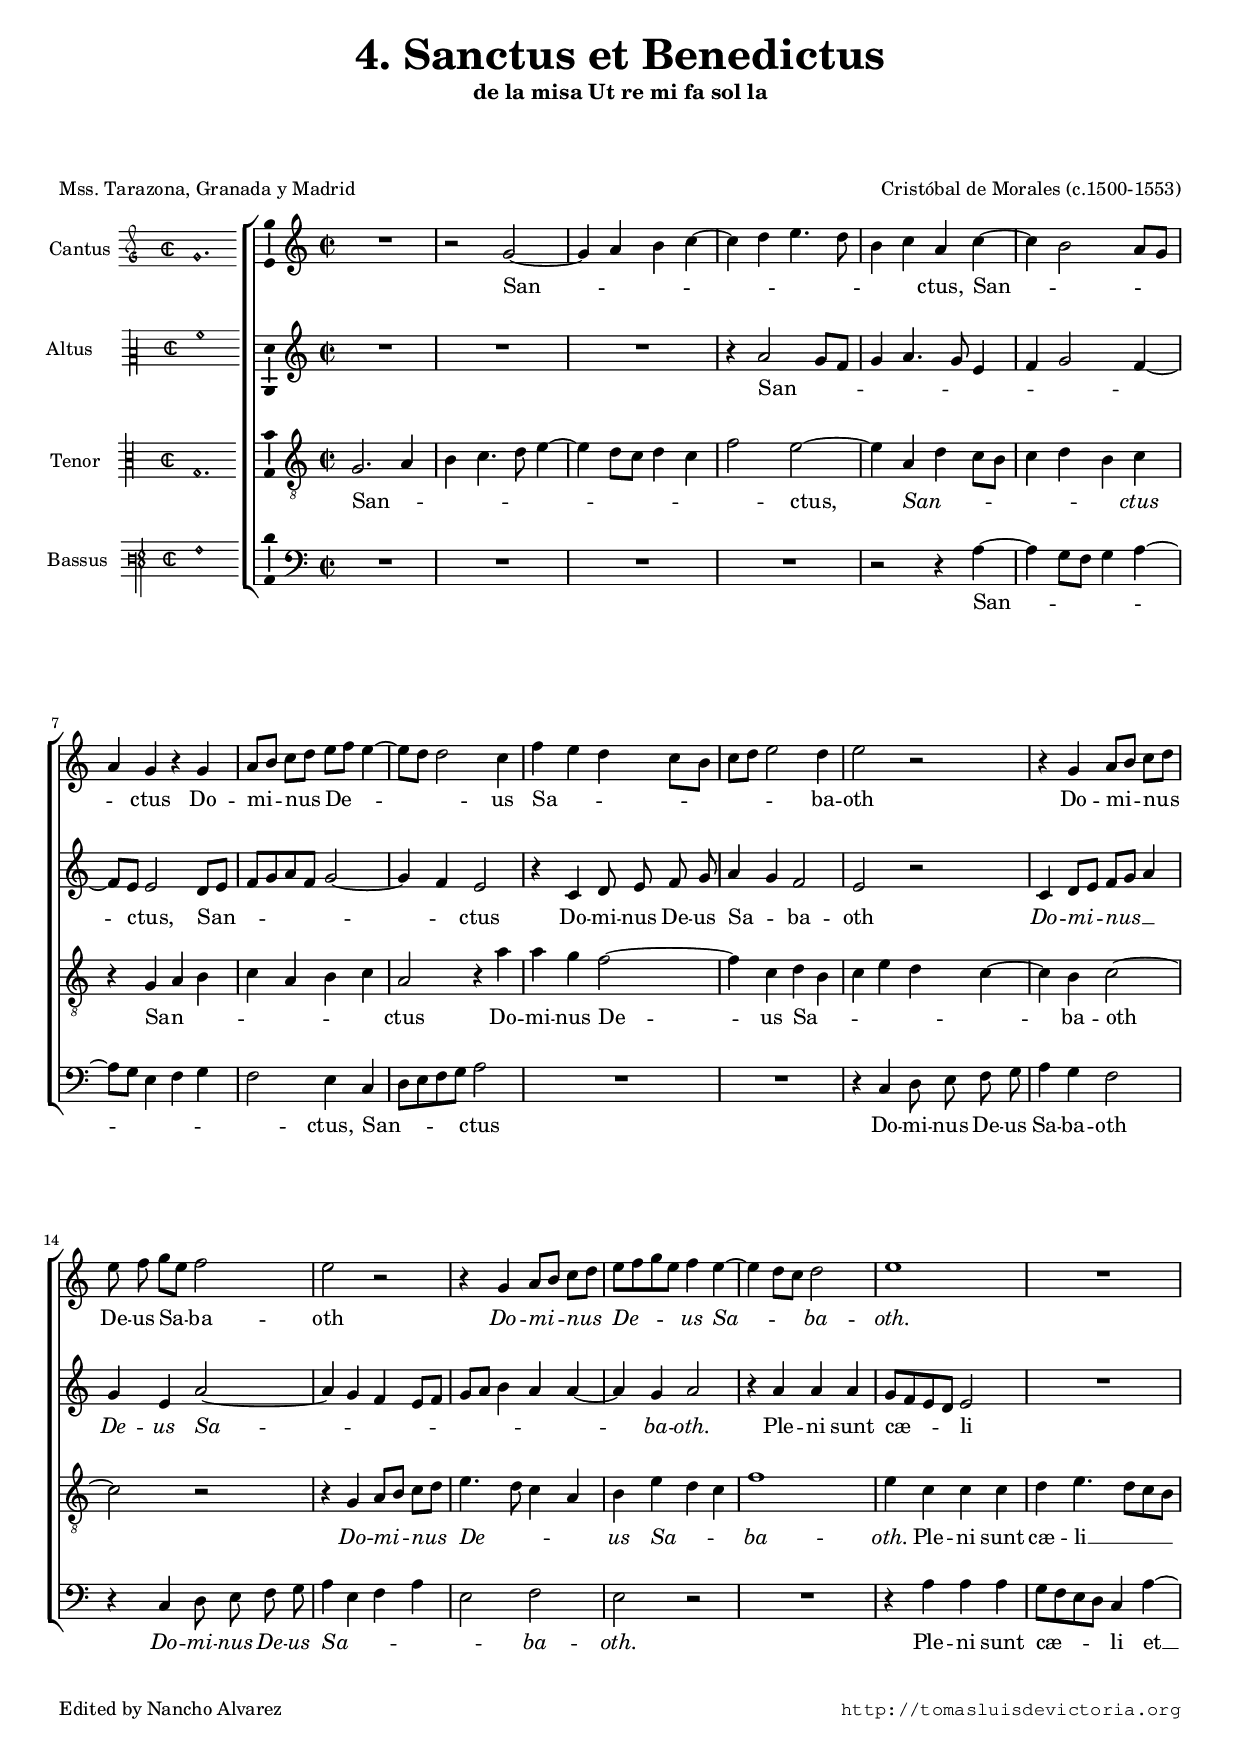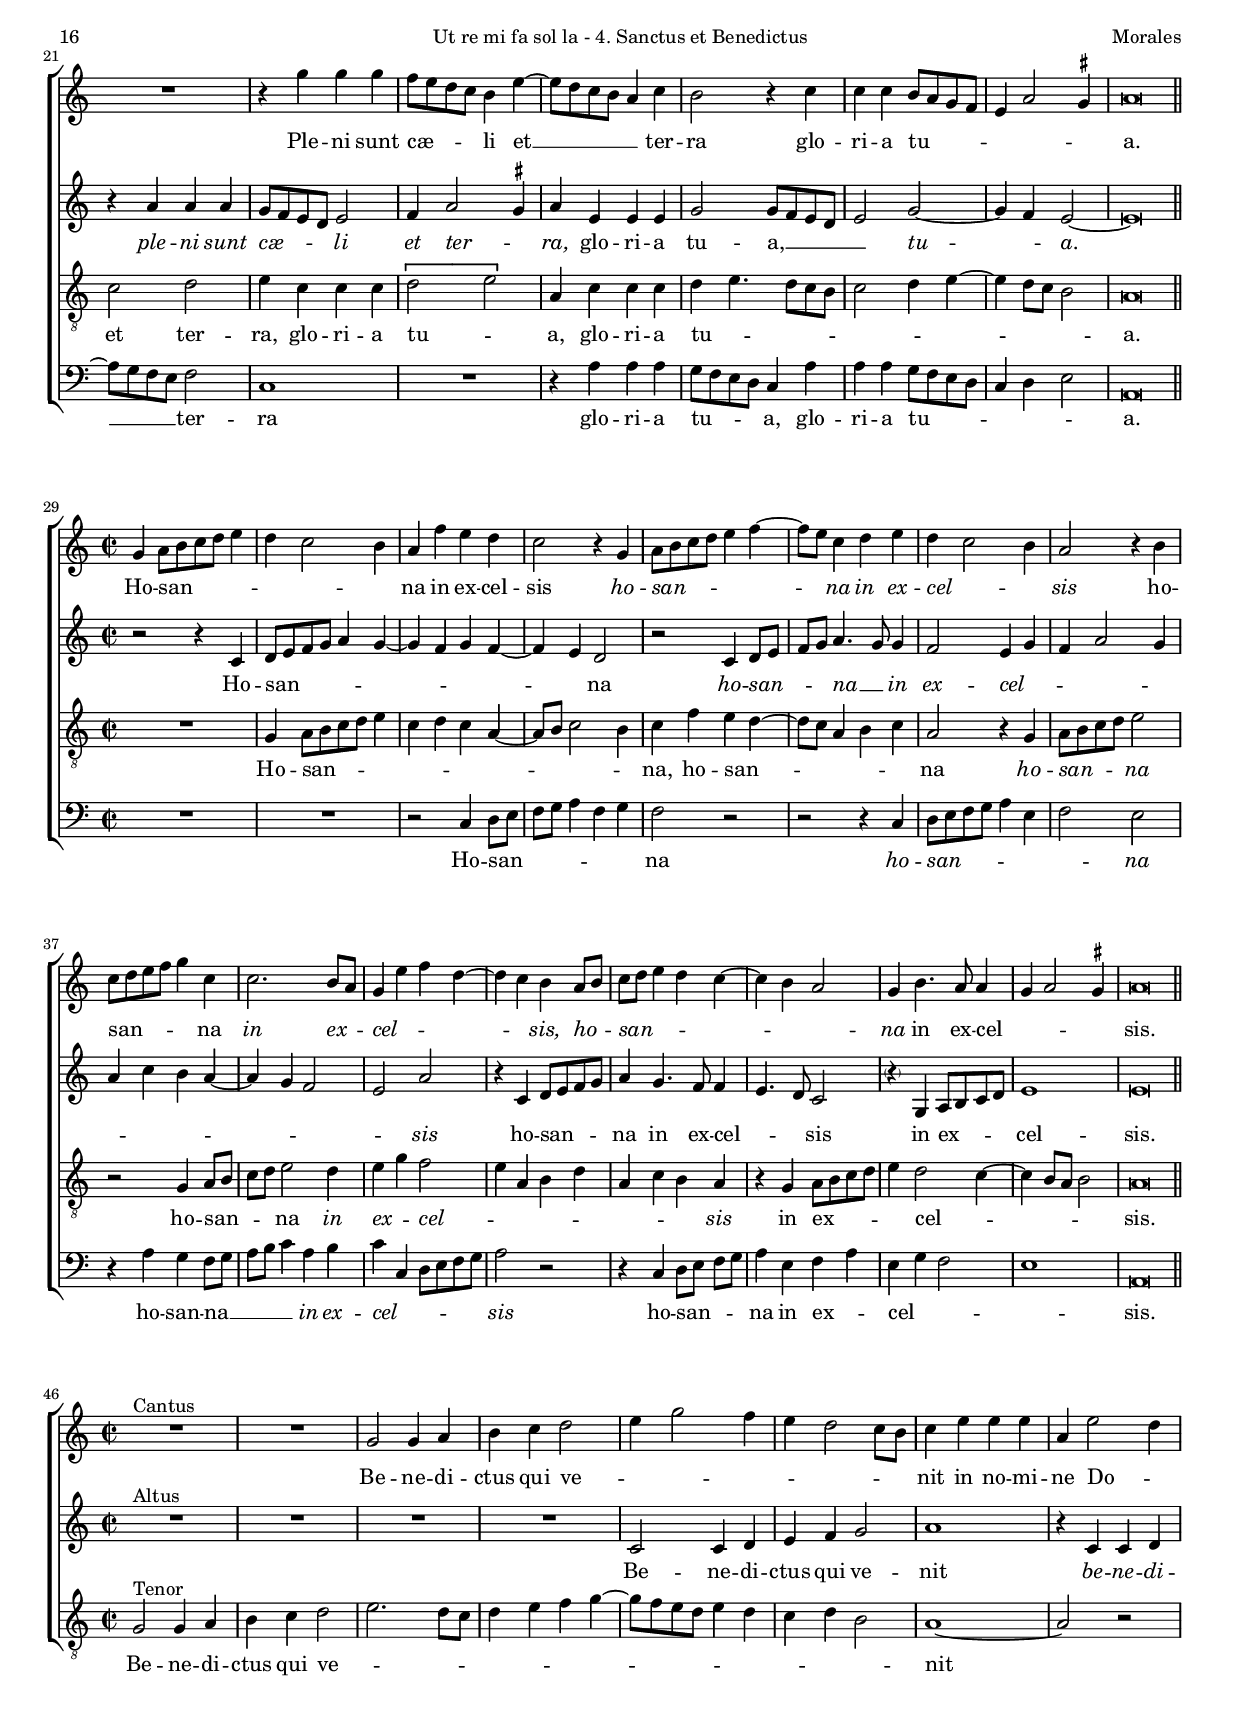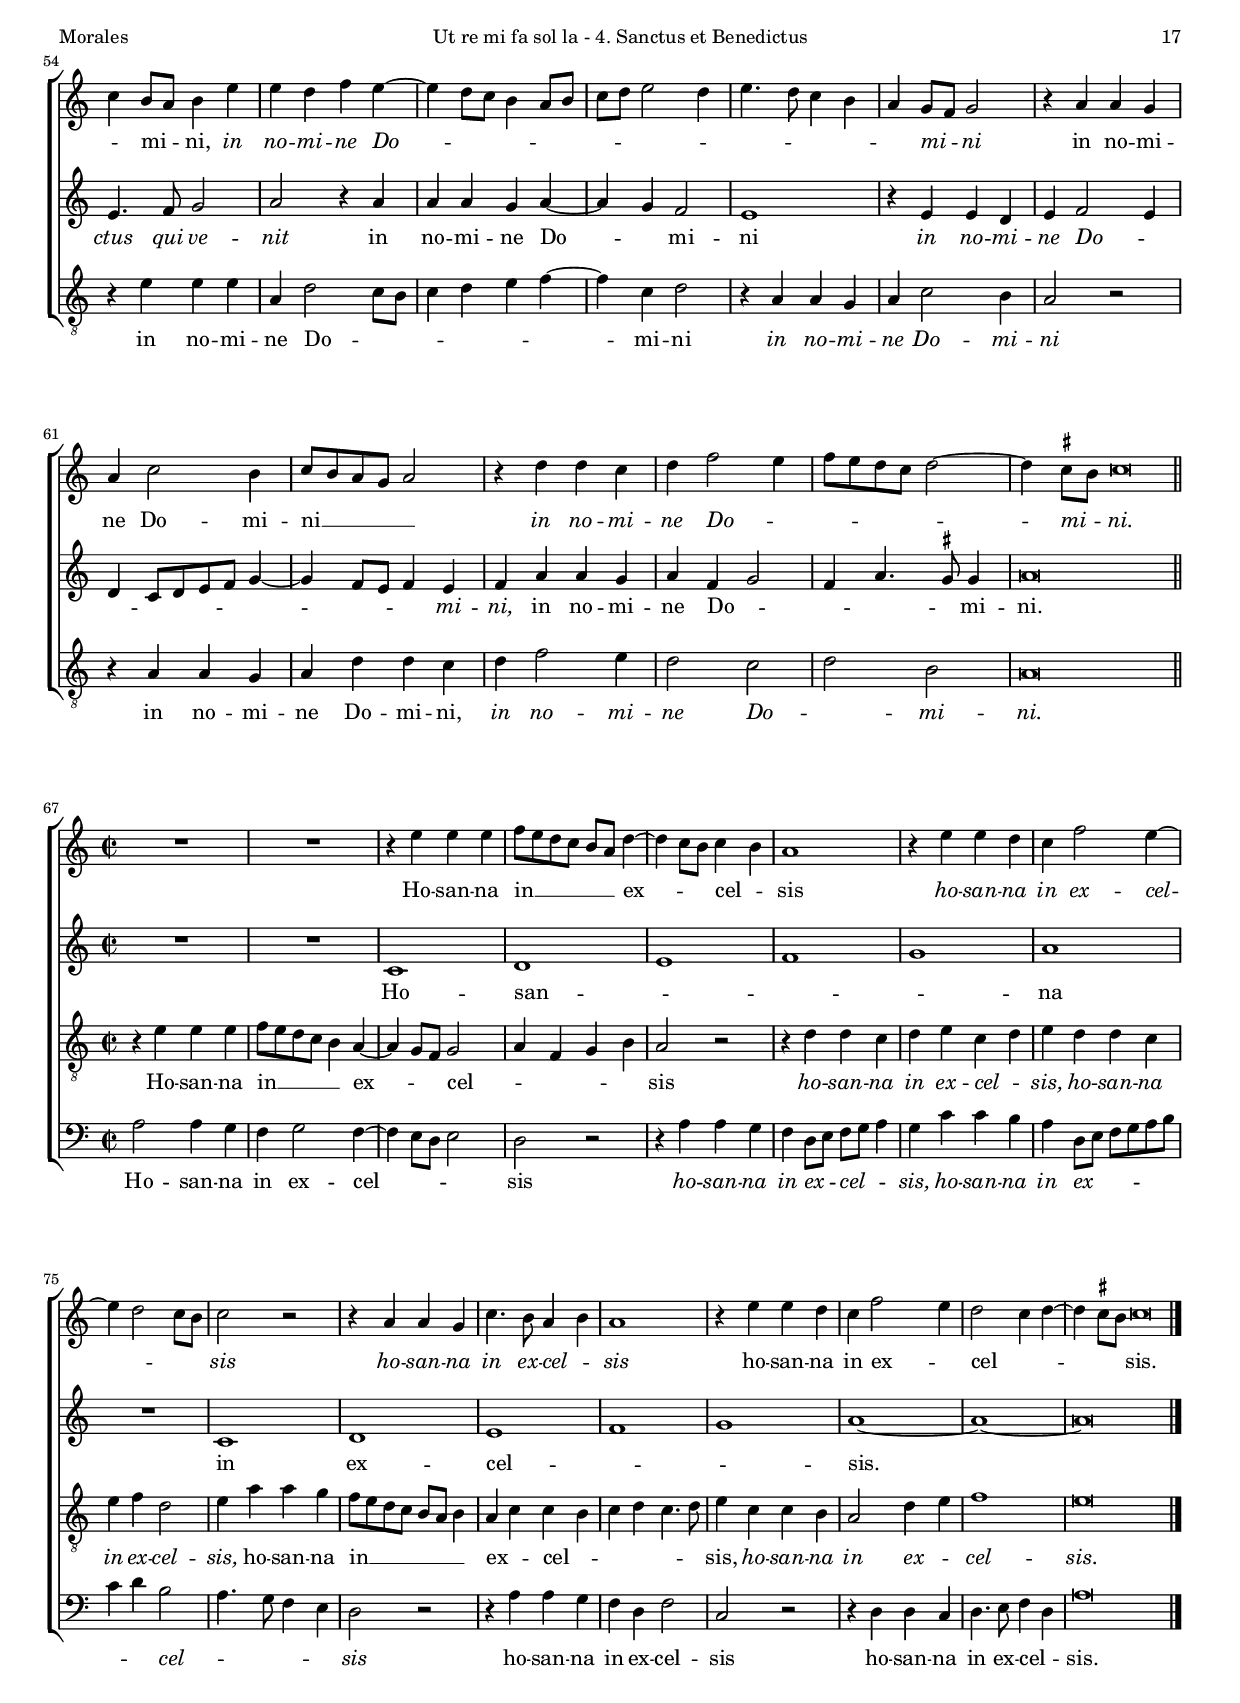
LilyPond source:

\version "2.18.0"

#(set-default-paper-size "a4")
#(set-global-staff-size 16.4)
#(ly:set-option 'point-and-click #f)
%mobile -s15.5 -i3.2

italicas=\override LyricText.font-shape = #'italic
rectas=\override LyricText.font-shape = #'upright
ss=\once \set suggestAccidentals = ##t
incipitwidth = 20

htitle="Ut re mi fa sol la - 4. Sanctus et Benedictus"
hcomposer="Morales"

% En en el manuscrito de Tarazona los "Hosanna" están intercambiados,
% además el bassus tiene variantes y el altus
% es completamente distinto en el "Benedictus".

\header {
	title=\markup{\fontsize #3 "4. Sanctus et Benedictus"}
	subtitle="de la misa Ut re mi fa sol la"
	subsubtitle=\markup{\column{" " " " " "}}
	composer="Cristóbal de Morales (c.1500-1553)"
        pdfauthor=\composer
	%opus="(-)"
	poet=\markup{\fontsize #0 "Mss. Tarazona, Granada y Madrid"}
	% Tarazona: libros de polifonia 5
	% Granada: Capilla Real
	% Madrid, Medinaceli, Ms. 607
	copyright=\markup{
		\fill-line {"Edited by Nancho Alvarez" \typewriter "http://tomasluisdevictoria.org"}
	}
%	tagline=""
}

global={\key c \major \time 2/2 \skip 1*28 \bar "||" 
	\override Score.TimeSignature.break-visibility = #'#(#f #t #t)
			\time 2/2 \skip 1*17 \bar "||" \break
			\time 2/2 \skip 1*21 \bar "||" \break
			\time 2/2 \skip 1*17 \bar "|."
}


cantus=\relative c''{
	R1
	r2 g ~
	g4 a b c ~
	c d e4. d8
	b4 c a c ~
	c b2 a8 g
	a4 g r g
	a8[ b] c[ d] e[ f] e4 ~
	e8 d d2 c4
	f4 e d c8 b
	c d e2 d4
	e2 r
	r4 g,
	a8[ b] c[ d] 
	e8 \noBeam f g[ e] f2
	e2 r
	r4 g, a8[ b] c[ d]
	e f g e f4 e ~
	e d8 c d2
	e1
	R1*2
	r4 g g g
	f8 e d c b4 e ~
	e8 d c b a4 c
	b2 r4 c
	c c b8 a g f
	e4 a2 \ss gis4
	a\breve*1/2
	g4 a8[ b c d] e4
	d c2 b4
	a f' e d
	c2 r4 g
	a8 b c d e4 f ~
	f8 e c4 d e
	d c2 b4
	a2 r4 b
	c8 d e f g4 c,
	c2. b8 a
	g4 e' f d ~
	d c b a8 b
	c8 d e4 d c ~
	c b a2
	g4 b4. a8 a4
	g4 a2 \ss gis4
	a\breve*1/2
	s4*0^\markup{"Cantus"}
	R1*2
	g2 g4 a
	b c d2
	e4 g2 f4
	e d2 c8 b
	c4 e e e
	a, e'2 d4
	c b8 a b4 e
	e d f e ~
	e d8 c b4 a8 b
	c d e2 d4
	e4. d8 c4 b
	a g8 f g2
	r4 a a g
	a c2 b4
	c8 b a g a2
	r4 d d c
	d f2 e4
	f8 e d c d2 ~
	d4 \ss cis8 b cis\breve*1/4
	R1*2
	r4 e e e
	f8 e d c b a d4 ~
	d c8 b c4 b
	a1
	r4 e' e d
	c f2 e4 ~
	e d2 c8 b
	c2 r
	r4 a a g
	c4. b8 a4 b
	a1
	r4 e' e d
	c f2 e4
	d2 c4 d ~
	d \ss cis8 b cis\breve*1/4
}

altus=\relative c''{
	R1*3
	r4 a2 g8 f
	g4 a4. g8 e4
	f4 g2 f4 ~
	f8 e e2 d8 e
	f g a f g2 ~
	g4 f e2
	r4 c4 d8 \noBeam e \noBeam f \noBeam g
	a4 g f2
	e r
	c4 d8 e f g a4
	g e a2 ~
	a4 g f e8 f
	g a b4 a a ~
	a g a2
	r4 a a a
	g8 f e d e2
	R1
	r4 a a a
	g8 f e d e2
	f4 a2 \ss gis4
	a4 e e e
	g2 g8 f e d
	e2 g ~
	g4 f e2 ~
	e\breve*1/2
	r2 r4 c
	d8 e f g a4 g ~
	g f g f ~
	f e d2
	r2 c4 d8 e
	 f g a4. g8 g4
	 f2 e4 g
	 f a2 g4
	 a4 c b a ~
	 a g f2
	 e a
	 r4 c, d8 e f g
	 a4 g4. f8 f4
	 e4. d8 c2
	 \parenthesize r4 g a8 b c d % en CSIC no está el silencio
	 e1
	 e\breve*1/2
	 s4*0^\markup{"Altus"}
	 R1*4
	 c2 c4 d
	  e f g2
	  a1
	  r4 c, c d
	  e4. f8 g2
	  a r4 a
	  a a g a ~
	  a g f2
	  e1
	  r4 e e d
	  e f2 e4
	  d4 c8[ d e f] g4 ~
	  g f8 e f4 e
	  f a a g 
	  a f g2
	  f4 a4. \ss gis8 gis4
	  a\breve*1/2
	  R1*2
	  c,1
	  d
	  e
	  f
	  g
	  a
	  R1
	  c,1
	  d 
	  e
	  f
	  g
	  a ~
	  a ~
	  a\breve*1/2
}

tenor=\relative c'{
	g2. a4
	b c4. d8 e4 ~
	e d8 c d4 c
	f2 e ~
	e4 a, d c8 b
	c4 d b c
	r4 g a b
	c a b c
	a2 r4 a'
	a g f2 ~
	f4 c d b
	c e d c ~
	c b c2 ~
	c r
	r4 g a8[ b] c[ d]
	e4. d8 c4 a
	b e d c
	f1
	e4 c c c
	d e4. d8 c b
	c2 d
	e4 c c c
	\[d2 e\]
	a,4 c c c
	d4 e4. d8 c b
	c2 d4 e ~
	e d8 c b2
	a\breve*1/2
	R1
	g4 a8[ b c d] e4
	c d c a ~
	a8 b c2 b4
	c4 f e d ~
	d8 c a4 b c
	a2 r4 g
	a8 b c d e2
	r2 g,4 a8 b
	c d e2 d4
	e g f2
	e4 a, b d
	a c b a
	r4 g a8 b c d
	e4 d2 c4 ~
	c b8 a b2
	a\breve*1/2
	s4*0^\markup{"Tenor"}
	g2 g4 a
	b c d2
	e2. d8 c
	d4 e f g ~
	g8 f e d e4 d
	c d b2
	a1 ~
	a2 r
	r4 e' e e
	a, d2 c8 b
	c4 d e f ~
	f c d2
	r4 a a g
	a c2 b4
	a2 r
	r4 a a g
	a d d c
	d f2 e4
	d2 c
	d b 
	a\breve*1/2
	r4 e' e e
	f8 e d c b4 a ~
	a g8 f g2
	a4 f g b
	a2 r
	r4 d d c
	d e c d
	e d d c
	e f d2
	e4 a a g
	f8 e d c b a b4
	a c c b
	c d c4. d8
	e4 c c b
	a2 d4 e
	f1
	e\breve*1/2
}

bassus=\relative c'{
	R1*4
	r2 r4 a ~
	a g8 f g4 a ~
	a8 g e4 f g
	f2 e4 c
	d8 e f g a2
	R1*2
	r4 c, d8 \noBeam e \noBeam f \noBeam g
	a4 g f2
	r4 c d8 \noBeam e \noBeam f \noBeam g
	a4 e f a
	e2 f
	e r
	R1
	r4 a a a
	g8 f e d c4 a' ~
	a8 g f e f2
	c1
	R1
	r4 a' a a
	g8 f e d c4 a'
	a a g8 f e d
	c4 d e2
	a,\breve*1/2
	R1*2
	r2 c4 d8 e
	f g a4 f g
	f2 r
	r r4 c
	d8 e f g a4 e
	f2 e
	r4 a g f8 g
	a b c4 a b
	c c, d8 e f g
	a2 r
	r4 c, d8[ e] f[ g]
	a4 e f a
	e g f2
	e1
	a,\breve*1/2
	R1*21
	a'2 a4 g
	f g2 f4 ~
	f e8 d e2
	d r
	r4 a' a g 
	f d8 e f g a4
	g4 c c b
	a d,8 e f g a b
	c4 d b2
	a4. g8 f4 e
	d2 r
	r4 a' a g
	f d f2
	c r
	r4 d d c 
	d4. e8 f4 d
	a'\breve*1/2
}

textocantus=\lyricmode{
San -- _ _ _ _ _ _ _ _ ctus,
San -- _ _ _ _ ctus
Do -- mi -- _ nus _ De -- _ _ _ _ us
Sa -- _ _ _ _ _ _ _ ba -- oth
Do -- mi -- _ nus _ De -- us Sa -- _ ba -- oth
\italicas 
Do -- mi -- _ nus _ De -- _ _ _ us Sa -- _ _ ba -- oth.
\rectas 
Ple -- ni sunt cæ -- _ _ _ li et __ _ _ _ _ ter -- ra
glo -- ri -- a tu -- _ _ _ _ _ _ a.
Ho -- san -- _ _ _ _ _ _ _ na
in ex -- cel -- sis
\italicas 
ho -- san -- _ _ _ _ _ _ na in ex -- cel -- _ _ sis
\rectas 
ho -- san -- _ _ _ _ na
\italicas 
in ex -- _ cel -- _ _ _ _ sis,
ho -- _ san -- _ _ _ _ _ _ na
\rectas 
in ex -- cel -- _ _ _ sis.
Be -- ne -- di -- ctus qui ve -- _ _ _ _ _ _ _ nit
in no -- mi -- ne Do -- _ _ mi -- _ ni,
\italicas 
in no -- mi -- ne Do -- _ _ _ _ _ _ _ _ _ _ _ _ _ _ mi -- _ ni
\rectas 
in no -- mi -- ne Do -- mi -- ni __ _ _ _ _ 
\italicas 
in no -- mi -- ne Do -- _ _ _ _ _ _ mi -- _ ni.
\rectas
Ho -- san -- na in __ _ _ _ _ _ ex -- _ _ cel -- _ sis
\italicas 
ho -- san -- na in ex -- cel -- _ _ _ sis
ho -- san -- na in ex -- cel -- _ sis
\rectas 
ho -- san -- na in ex -- _ cel -- _ _ _ _ sis.
}

textoaltus=\lyricmode{
San -- _ _ _ _ _ _ _ _ _ _ ctus,
San -- _ _ _ _ _ _ _ ctus
Do -- mi -- nus De -- us Sa -- _ ba -- oth
\italicas 
Do -- mi -- _ nus __ _ _ De -- us Sa -- _ _ _ _ _ _ _ _ _ ba -- oth.
\rectas 
Ple -- ni sunt cæ -- _ _ _ li
\italicas
ple -- ni sunt cæ -- _ _ _ li et ter -- _ ra,
\rectas 
glo -- ri -- a tu -- a, __ _ _ _ _ 
\italicas 
tu -- _ a.
\rectas
Ho -- san -- _ _ _ _ _ _ _ _ _ na
\italicas
ho -- san -- _ _ _ na __ _ in ex -- cel -- _ _ _ _ _ _ _ _ _ _ _ sis
\rectas 
ho -- san -- _ _ _ na in ex -- cel -- _ _ sis
in ex -- _ _ _ cel -- sis.
Be -- ne -- di -- ctus qui ve -- nit
\italicas 
be -- ne -- di -- ctus qui ve -- nit
\rectas 
in no -- mi -- ne Do -- _ mi -- ni
\italicas 
in no -- mi -- ne Do -- _ _ _ _ _ _ _ _ _ _ mi -- ni,
\rectas 
in no -- mi -- ne Do -- _ _ _ _ mi -- ni.
Ho -- san -- _ _ _ na
in ex -- cel -- _ _ sis.
}

textotenor=\lyricmode{
San -- _ _ _ _ _ _ _ _ _ _ ctus,
\italicas 
San -- _ _ _ _ _ _ ctus
\rectas 
San -- _ _ _ _ _ _ ctus
Do -- mi -- nus De -- us Sa -- _ _ _ _ _ ba -- oth
\italicas 
Do -- mi -- _ nus _ De -- _ _ _ us Sa -- _ _ ba -- oth.
\rectas
Ple -- ni sunt cæ -- li __ _ _ _ et ter -- ra, glo -- ri -- a tu -- _ a,
glo -- ri -- a tu -- _ _ _ _ _ _ _ _ _ _ a.
Ho -- san -- _ _ _ _ _ _ _ _ _ _ _ na,
ho -- san -- _ _ _ _ _ na
\italicas 
ho -- san -- _ _ _ na
\rectas 
ho -- san -- _ _ _ na \italicas in ex -- _ cel -- _ _ _ _ _ _ _ sis
\rectas 
in ex -- _ _ _ _ cel -- _ _ _ _ sis.
Be -- ne -- di -- ctus qui ve -- _ _ _ _ _ _ _ _ _ _ _ _ _ _ _ nit
in no -- mi -- ne Do -- _ _ _ _ _ _ mi -- ni
\italicas 
in no -- mi -- ne Do -- mi -- ni
\rectas 
in no -- mi -- ne Do -- mi -- ni,
\italicas 
in no -- mi -- ne Do -- _ mi -- ni.
\rectas 
Ho -- san -- na in __ _ _ _ _ ex -- _ _ cel -- _ _ _ _ sis
\italicas 
ho -- san -- na in ex -- cel -- _ sis,
ho -- san -- na in ex -- cel -- sis,
\rectas 
ho -- san -- na in __ _ _ _ _ _ _ ex -- _ cel -- _ _ _ _ _ sis,
\italicas 
ho -- san -- na in ex -- _ cel -- sis.
}

textobassus=\lyricmode{
San -- _ _ _ _ _ _ _ _ _ ctus,
San -- _ _ _ _ ctus
Do -- mi -- nus De -- us Sa -- ba -- oth
\italicas 
Do -- mi -- nus De -- us Sa -- _ _ _ _ ba -- oth.
\rectas 
Ple -- ni sunt cæ -- _ _ _ li et __ _ _ _ ter -- ra
glo -- ri -- a tu -- _ _ _ a,
glo -- ri -- a tu -- _ _ _ _ _ _ a.
Ho -- san -- _ _ _ _ _ _ na
\italicas
ho -- san -- _ _ _ _ _ _ na
\rectas 
ho -- san -- na __ _ _ _ _ 
\italicas 
in ex -- cel -- _ _ _ _ _ sis
\rectas 
ho -- san -- _ _ _ na in ex -- _ cel -- _ _ _ sis.
Ho -- san -- na in ex -- cel -- _ _ _ sis
\italicas 
ho -- san -- na in ex -- _ cel -- _ _ sis,
ho -- san -- na in ex -- _ _ _ _ _ _ _ cel -- _ _ _ _ sis
\rectas 
ho -- san -- na in ex -- cel -- sis
ho -- san -- na in ex -- cel -- _ sis.
}


incipitcantus=\markup{
	\score{
		{ 
		\set Staff.instrumentName="Cantus "
		\override NoteHead.style = #'neomensural
		\override Staff.TimeSignature.style = #'neomensural
		\cadenzaOn 
		\clef "petrucci-g"
		\key c \major
		\time 2/2
		g'1.
		} 
	\layout { line-width=\incipitwidth indent = 0 }
	}
}

incipitaltus=\markup{
	\score{
		{ 
		\set Staff.instrumentName="Altus     "
		\override NoteHead.style = #'neomensural 
		\override Staff.TimeSignature.style = #'neomensural
		\cadenzaOn 
		\clef "petrucci-c2"
		\key c \major
		\time 2/2
		a'1
		} 
	\layout { line-width=\incipitwidth indent = 0 }
	}
}


incipittenor=\markup{
	\score{
		{ 
		\set Staff.instrumentName="Tenor   "
		\override NoteHead.style = #'neomensural 
		\override Staff.TimeSignature.style = #'neomensural
		\cadenzaOn 
		\clef "petrucci-c3"
		\key c \major
		\time 2/2
		g1.
		} 
	\layout { line-width=\incipitwidth indent=0 }
	}
}

incipitbassus=\markup{
	\score{
		{ 
		\set Staff.instrumentName="Bassus  "
		\override NoteHead.style = #'neomensural
		\override Staff.TimeSignature.style = #'neomensural
		\cadenzaOn 
		\clef "petrucci-f3"
		\key c \major
		\time 2/2
		a1
		} 
	\layout { line-width=\incipitwidth indent = 0 }
	}
}


\score {\transpose c' c'{
\new ChoirStaff<<

	\new Staff <<\global
	\new Voice="v1" {
		\set Staff.instrumentName=\incipitcantus
		\clef "treble"
		\cantus }
	\new Lyrics \lyricsto "v1" {\textocantus }
	>>

	\new Staff <<\global
	\new Voice="v2" {
		\set Staff.instrumentName=\incipitaltus
		\clef "treble"
		\altus }
	\new Lyrics \lyricsto "v2" {\textoaltus }
	>>
	
	\new Staff <<\global
	\new Voice="v3" {
		\set Staff.instrumentName=\incipittenor
		\clef "G_8"
		\tenor }
	\new Lyrics \lyricsto "v3" {\textotenor }
	>>

	\new Staff <<\global
	\new Voice="v4" {
		\set Staff.instrumentName=\incipitbassus
		\clef "bass"
		\bassus }
	\new Lyrics \lyricsto "v4" {\textobassus }
	>>
	
>>

	} % transpose

\layout{ 
	\context {\Lyrics 
		\override VerticalAxisGroup.staff-affinity = #UP
		\override VerticalAxisGroup.nonstaff-relatedstaff-spacing =
			#'((basic-distance . 0) (minimum-distance . 0) (padding . 1))
		\override LyricText.font-size = #1.2
		\override LyricHyphen.minimum-distance = #0.5
	}
	\context {\Score 
		\override BarNumber.padding = #2 
	}
	\context {\Voice 
		%melismaBusyProperties = #'()
		%autoBeaming = ##f
	}
	\context { \Staff \RemoveEmptyStaves }
	\context {\Staff 
		\override VerticalAxisGroup.staff-staff-spacing =
			#'((basic-distance . 11) (minimum-distance . 0) (padding . 1))
		\consists Ambitus_engraver 
		\override LigatureBracket.padding = #1
	}
}

%\midi {}

}


\paper{
	evenHeaderMarkup=\markup  \fill-line { \fromproperty #'page:page-number-string \htitle \hcomposer }
	oddHeaderMarkup= \markup  \fill-line { \on-the-fly #not-first-page \hcomposer \on-the-fly #not-first-page \htitle \on-the-fly #not-first-page \fromproperty #'page:page-number-string }
	%system-count=8
	ragged-last-bottom = ##f
	indent=3.3\cm
	system-system-spacing =
	#'((basic-distance . 20) (minimum-distance . 0) (padding . 5))
	top-system-spacing = % header
	#'((basic-distance . 8) (minimum-distance . 0) (padding . 0))
	last-bottom-spacing = % footer
	#'((basic-distance . 12) (minimum-distance . 0) (padding . 0))
	%top-markup-spacing #'basic-distance = 0
	markup-system-spacing #'basic-distance = 20


first-page-number=15
}